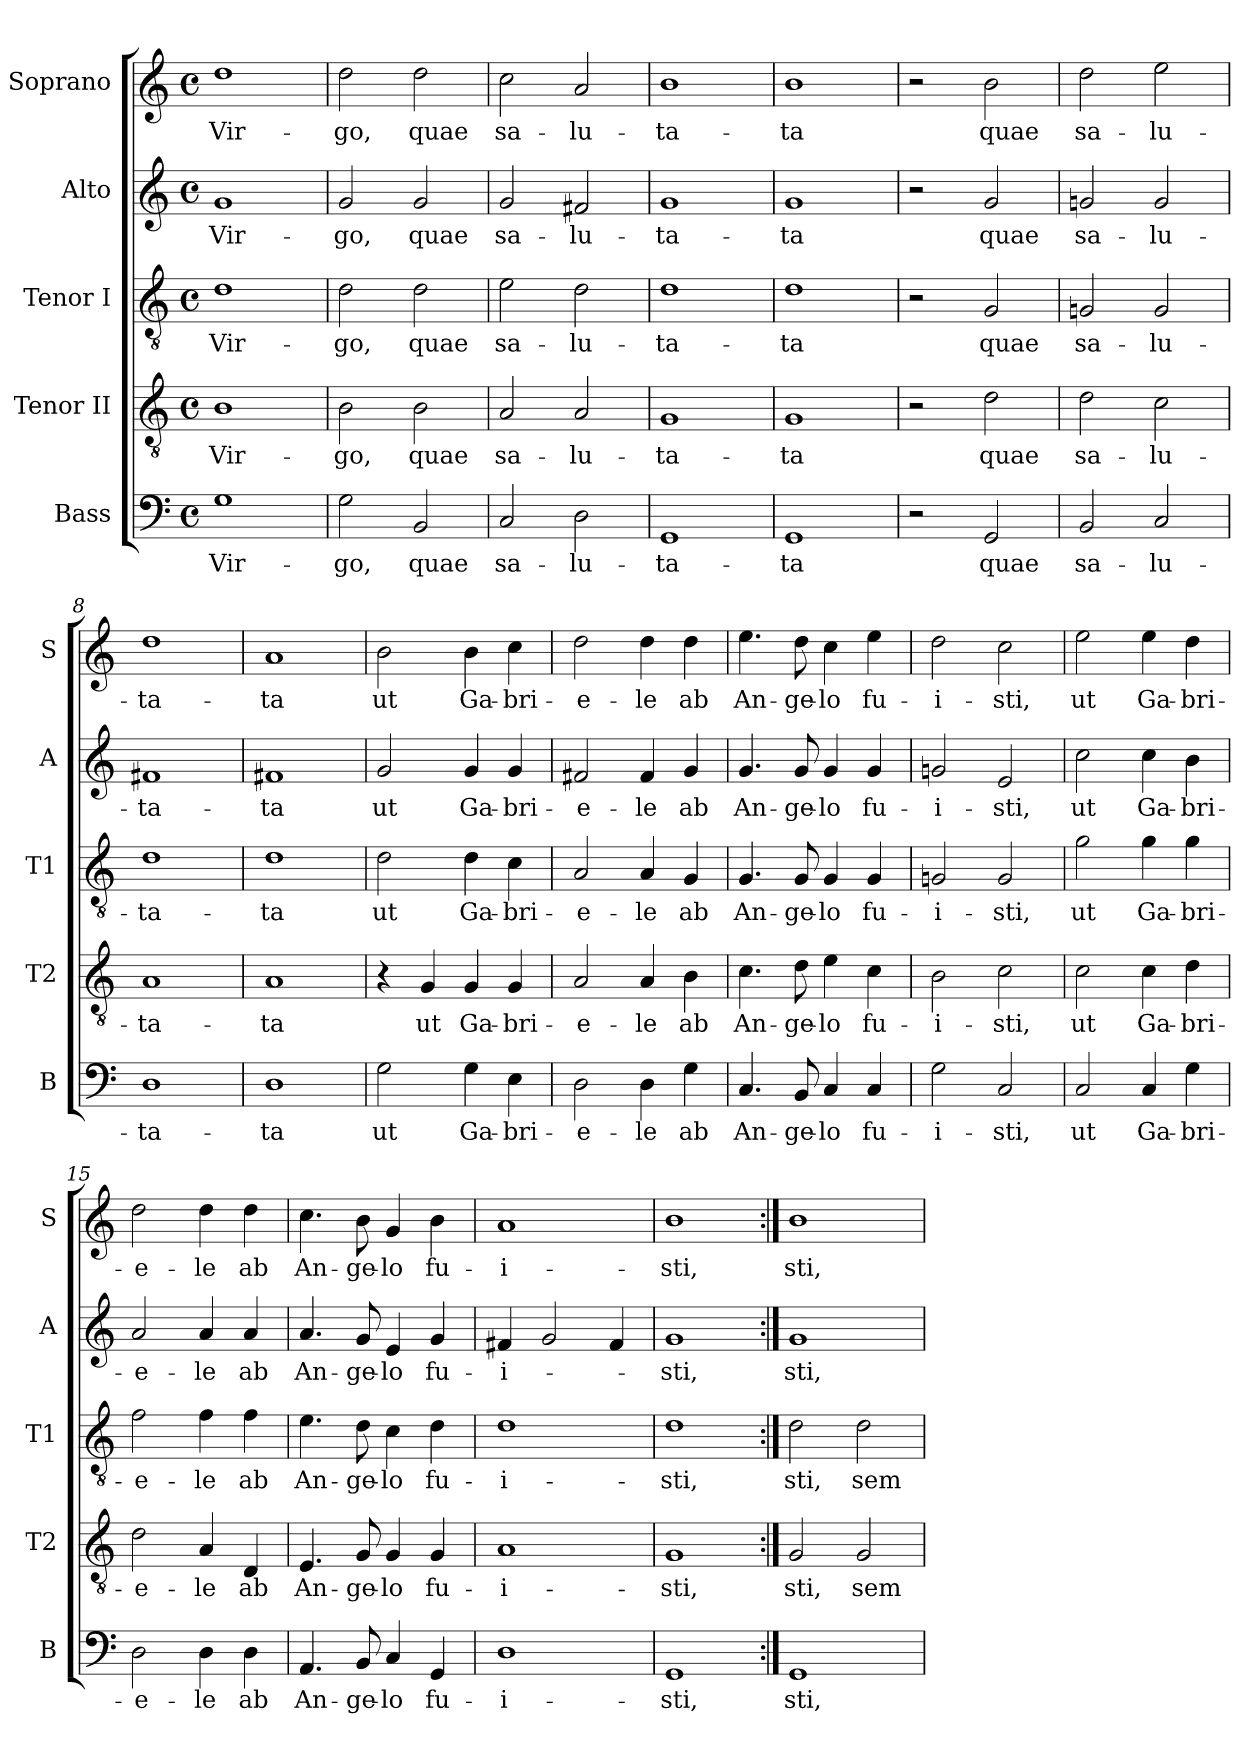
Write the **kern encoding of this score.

**kern	**text	**kern	**text	**kern	**text	**kern	**text	**kern	**text
*part5	*part5	*part4	*part4	*part3	*part3	*part2	*part2	*part1	*part1
*staff5	*staff5	*staff4	*staff4	*staff3	*staff3	*staff2	*staff2	*staff1	*staff1
*I"Bass	*	*I"Tenor II	*	*I"Tenor I	*	*I"Alto	*	*I"Soprano	*
*I'B	*	*I'T2	*	*I'T1	*	*I'A	*	*I'S	*
*clefF4	*	*clefGv2	*	*clefGv2	*	*clefG2	*	*clefG2	*
*k[]	*	*k[]	*	*k[]	*	*k[]	*	*k[]	*
*C:	*	*C:	*	*C:	*	*C:	*	*C:	*
*M4/4	*	*M4/4	*	*M4/4	*	*M4/4	*	*M4/4	*
*met(c)	*	*met(c)	*	*met(c)	*	*met(c)	*	*met(c)	*
=1	=1	=1	=1	=1	=1	=1	=1	=1	=1
1G	Vir-	1B	Vir-	1d	Vir-	1g	Vir-	1dd	Vir-
=2	=2	=2	=2	=2	=2	=2	=2	=2	=2
2G\	-go,	2B\	-go,	2d\	-go,	2g/	-go,	2dd\	-go,
2BB/	quae	2B\	quae	2d\	quae	2g/	quae	2dd\	quae
=3	=3	=3	=3	=3	=3	=3	=3	=3	=3
2C/	sa-	2A/	sa-	2e\	sa-	2g/	sa-	2cc\	sa-
2D\	-lu-	2A/	-lu-	2d\	-lu-	2f#X/	-lu-	2a/	-lu-
=4	=4	=4	=4	=4	=4	=4	=4	=4	=4
1GG	-ta-	1G	-ta-	1d	-ta-	1g	-ta-	1b	-ta-
=5	=5	=5	=5	=5	=5	=5	=5	=5	=5
1GG	-ta	1G	-ta	1d	-ta	1g	-ta	1b	-ta
=6	=6	=6	=6	=6	=6	=6	=6	=6	=6
2r	.	2r	.	2r	.	2r	.	2r	.
2GG/	quae	2d\	quae	2G/	quae	2g/	quae	2b\	quae
=7	=7	=7	=7	=7	=7	=7	=7	=7	=7
2BB/	sa-	2d\	sa-	2Gn/	sa-	2gn/	sa-	2dd\	sa-
2C/	-lu-	2c\	-lu-	2G/	-lu-	2g/	-lu-	2ee\	-lu-
=8	=8	=8	=8	=8	=8	=8	=8	=8	=8
1D	-ta-	1A	-ta-	1d	-ta-	1f#X	-ta-	1dd	-ta-
=9	=9	=9	=9	=9	=9	=9	=9	=9	=9
1D	-ta	1A	-ta	1d	-ta	1f#X	-ta	1a	-ta
=10	=10	=10	=10	=10	=10	=10	=10	=10	=10
2G\	ut	4r	.	2d\	ut	2g/	ut	2b\	ut
.	.	4G/	ut	.	.	.	.	.	.
4G\	Ga-	4G/	Ga-	4d\	Ga-	4g/	Ga-	4b\	Ga-
4E\	-bri-	4G/	-bri-	4c\	-bri-	4g/	-bri-	4cc\	-bri-
=11	=11	=11	=11	=11	=11	=11	=11	=11	=11
2D\	-e-	2A/	-e-	2A/	-e-	2f#X/	-e-	2dd\	-e-
4D\	-le	4A/	-le	4A/	-le	4f#/	-le	4dd\	-le
4G\	ab	4B\	ab	4G/	ab	4g/	ab	4dd\	ab
!!LO:LB:g=z
=12	=12	=12	=12	=12	=12	=12	=12	=12	=12
4.C/	An-	4.c\	An-	4.G/	An-	4.g/	An-	4.ee\	An-
8BB/	-ge-	8d\	-ge-	8G/	-ge-	8g/	-ge-	8dd\	-ge-
4C/	-lo	4e\	-lo	4G/	-lo	4g/	-lo	4cc\	-lo
4C/	fu-	4c\	fu-	4G/	fu-	4g/	fu-	4ee\	fu-
=13	=13	=13	=13	=13	=13	=13	=13	=13	=13
2G\	-i-	2B\	-i-	2Gn/	-i-	2gn/	-i-	2dd\	-i-
2C/	-sti,	2c\	-sti,	2G/	-sti,	2e/	-sti,	2cc\	-sti,
=14	=14	=14	=14	=14	=14	=14	=14	=14	=14
2C/	ut	2c\	ut	2g\	ut	2cc\	ut	2ee\	ut
4C/	Ga-	4c\	Ga-	4g\	Ga-	4cc\	Ga-	4ee\	Ga-
4G\	-bri-	4d\	-bri-	4g\	-bri-	4b\	-bri-	4dd\	-bri-
=15	=15	=15	=15	=15	=15	=15	=15	=15	=15
2D\	-e-	2d\	-e-	2f\	-e-	2a/	-e-	2dd\	-e-
4D\	-le	4A/	-le	4f\	-le	4a/	-le	4dd\	-le
4D\	ab	4D/	ab	4f\	ab	4a/	ab	4dd\	ab
=16	=16	=16	=16	=16	=16	=16	=16	=16	=16
4.AA/	An-	4.E/	An-	4.e\	An-	4.a/	An-	4.cc\	An-
8BB/	-ge-	8G/	-ge-	8d\	-ge-	8g/	-ge-	8b\	-ge-
4C/	-lo	4G/	-lo	4c\	-lo	4e/	-lo	4g/	-lo
4GG/	fu-	4G/	fu-	4d\	fu-	4g/	fu-	4b\	fu-
=17	=17	=17	=17	=17	=17	=17	=17	=17	=17
1D	-i-	1A	-i-	1d	-i-	4f#X/	-i-	1a	-i-
.	.	.	.	.	.	2g/	.	.	.
.	.	.	.	.	.	4f#/	.	.	.
=18	=18	=18	=18	=18	=18	=18	=18	=18	=18
1GG	-sti,	1G	-sti,	1d	-sti,	1g	-sti,	1b	-sti,
=19:|!	=19:|!	=19:|!	=19:|!	=19:|!	=19:|!	=19:|!	=19:|!	=19:|!	=19:|!
1GG	sti,	2G/	sti,	2d\	sti,	1g	sti,	1b	sti,
.	.	2G/	sem-	2d\	sem-	.	.	.	.
=	=	=	=	=	=	=	=	=	=
*-	*-	*-	*-	*-	*-	*-	*-	*-	*-
